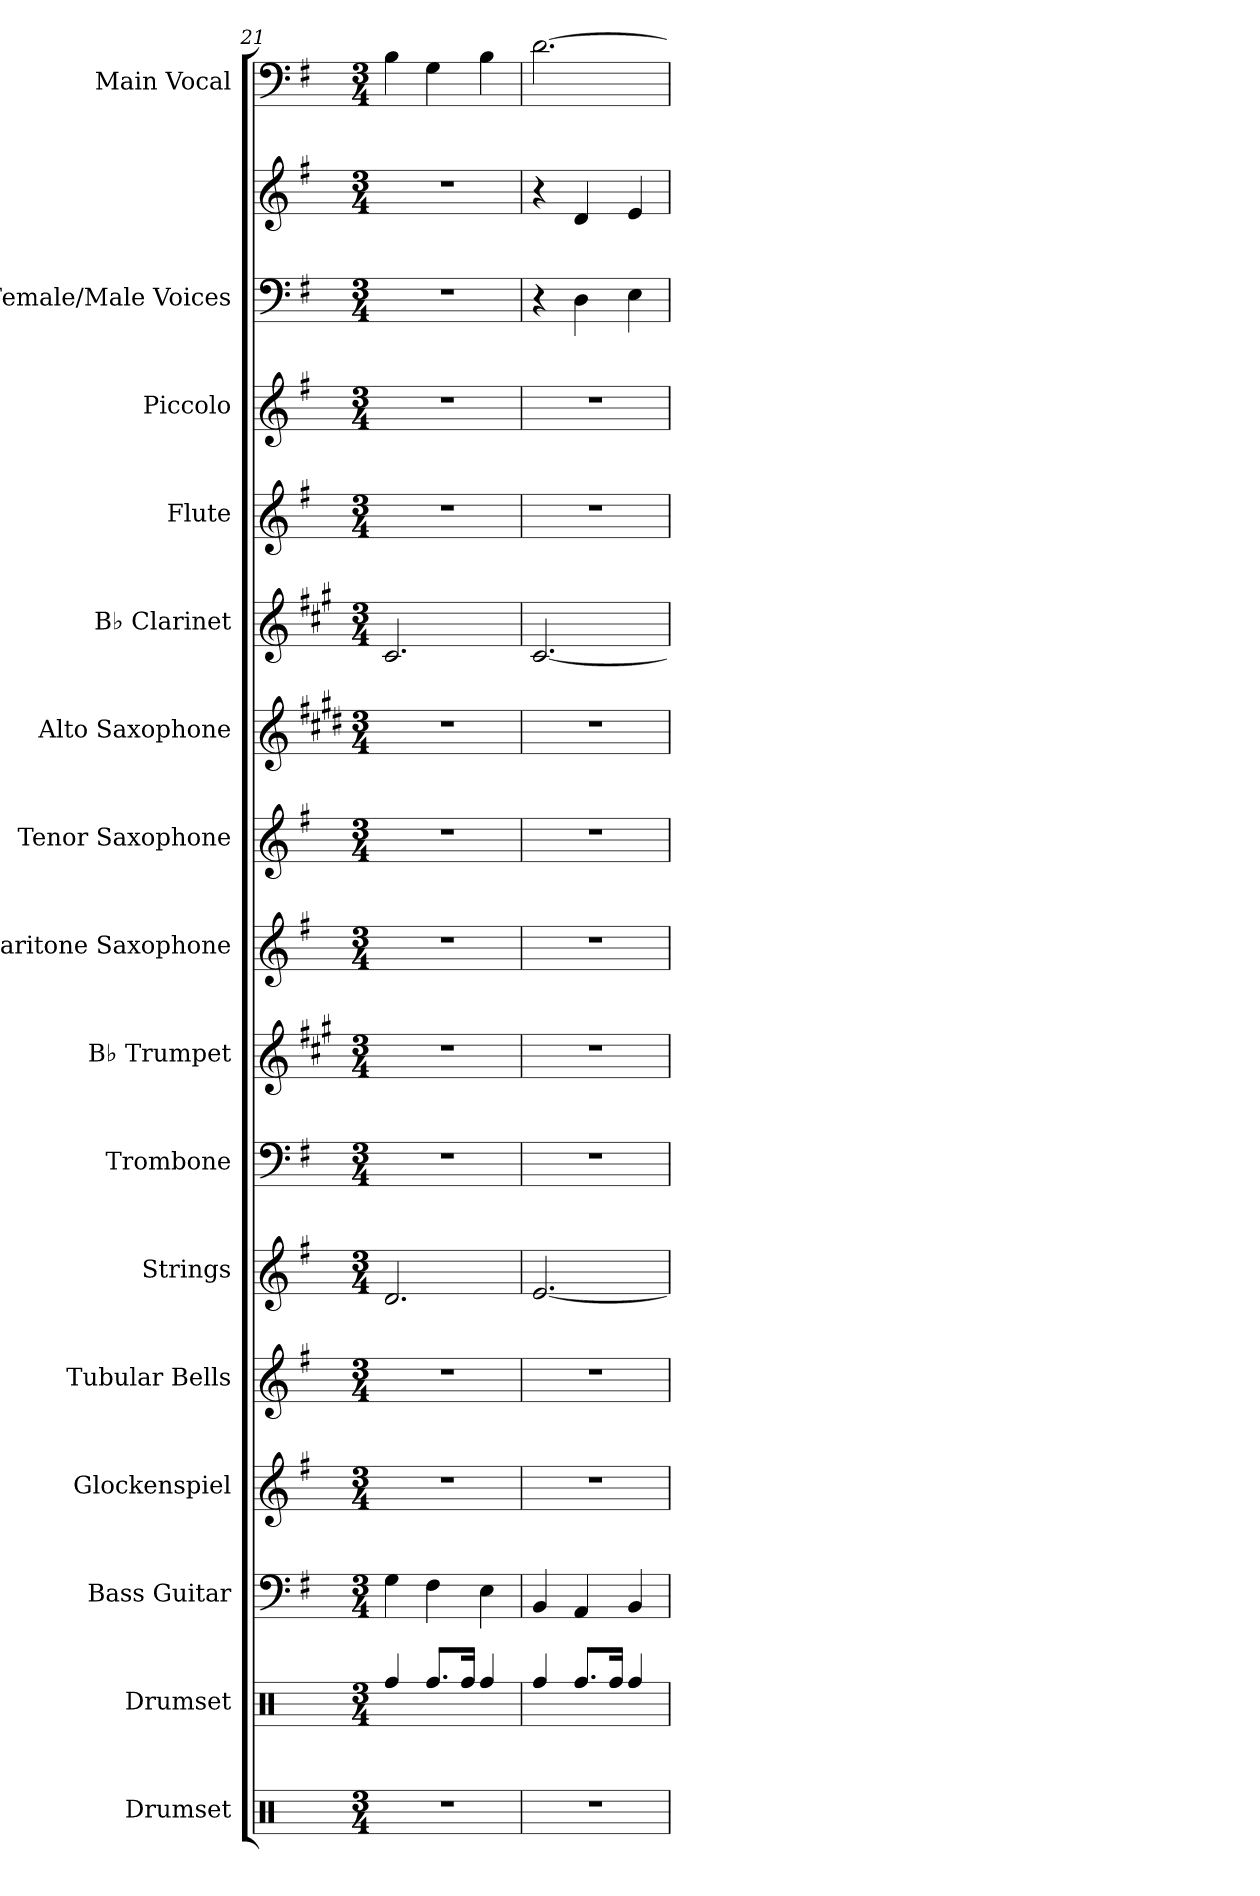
**kern	**kern	**kern	**kern	**kern	**kern	**kern	**kern	**kern	**kern	**kern	**kern	**kern	**kern	**kern	**kern	**kern
*part16	*part15	*part14	*part13	*part12	*part11	*part10	*part9	*part8	*part7	*part6	*part5	*part4	*part3	*part2	*part2	*part1
*staff17	*staff16	*staff15	*staff14	*staff13	*staff12	*staff11	*staff10	*staff9	*staff8	*staff7	*staff6	*staff5	*staff4	*staff3	*staff2	*staff1
*I"Drumset	*I"Drumset	*I"Bass Guitar	*I"Glockenspiel	*I"Tubular Bells	*I"Strings	*I"Trombone	*I"B♭ Trumpet	*I"Baritone Saxophone	*I"Tenor Saxophone	*I"Alto Saxophone	*I"B♭ Clarinet	*I"Flute	*I"Piccolo	*I"Female/Male Voices	*	*I"Main Vocal
*I'Drs.	*I'Drs.	*I'B. Guit.	*I'Glk.	*I'Tu. Be.	*I'St.	*I'Tbn.	*I'B♭ Tpt.	*I'Bar. Sax.	*I'T. Sax.	*I'A. Sax.	*I'B♭ Cl.	*I'Fl.	*I'Picc.	*I'Voices	*	*I'Main Vcl.
*clefX	*clefX	*clefF4	*clefG2	*clefG2	*clefG2	*clefF4	*clefG2	*clefG2	*clefG2	*clefG2	*clefG2	*clefG2	*clefG2	*clefF4	*clefG2	*clefF4
*	*	*ITrd7c12	*ITrd-14c-24	*	*	*	*ITrd1c2	*ITrd12c21	*ITrd8c14	*ITrd5c9	*ITrd1c2	*	*ITrd-7c-12	*	*	*
*k[]	*k[]	*k[f#]	*k[f#]	*k[f#]	*k[f#]	*k[f#]	*k[f#]	*k[f#]	*k[f#]	*k[f#]	*k[f#]	*k[f#]	*k[f#]	*k[f#]	*k[f#]	*k[f#]
*M3/4	*M3/4	*M3/4	*M3/4	*M3/4	*M3/4	*M3/4	*M3/4	*M3/4	*M3/4	*M3/4	*M3/4	*M3/4	*M3/4	*M3/4	*M3/4	*M3/4
=21	=21	=21	=21	=21	=21	=21	=21	=21	=21	=21	=21	=21	=21	=21	=21	=21
2.r	4Rff/	4GG\	2.r	2.r	2.d/	2.r	2.r	2.r	2.r	2.r	2.B/	2.r	2.r	2.r	2.r	4B\
.	8.Rff/L	4FF#\	.	.	.	.	.	.	.	.	.	.	.	.	.	4G\
.	16Rff/Jk	.	.	.	.	.	.	.	.	.	.	.	.	.	.	.
.	4Rff/	4EE\	.	.	.	.	.	.	.	.	.	.	.	.	.	4B\
=22	=22	=22	=22	=22	=22	=22	=22	=22	=22	=22	=22	=22	=22	=22	=22	=22
2.r	4Rff/	4BBB/	2.r	2.r	[2.e/	2.r	2.r	2.r	2.r	2.r	[2.B/	2.r	2.r	4r	4r	[2.d\
.	8.Rff/L	4AAA/	.	.	.	.	.	.	.	.	.	.	.	4D\	4d/	.
.	16Rff/Jk	.	.	.	.	.	.	.	.	.	.	.	.	.	.	.
.	4Rff/	4BBB/	.	.	.	.	.	.	.	.	.	.	.	4E\	4e/	.
=	=	=	=	=	=	=	=	=	=	=	=	=	=	=	=	=
*-	*-	*-	*-	*-	*-	*-	*-	*-	*-	*-	*-	*-	*-	*-	*-	*-
